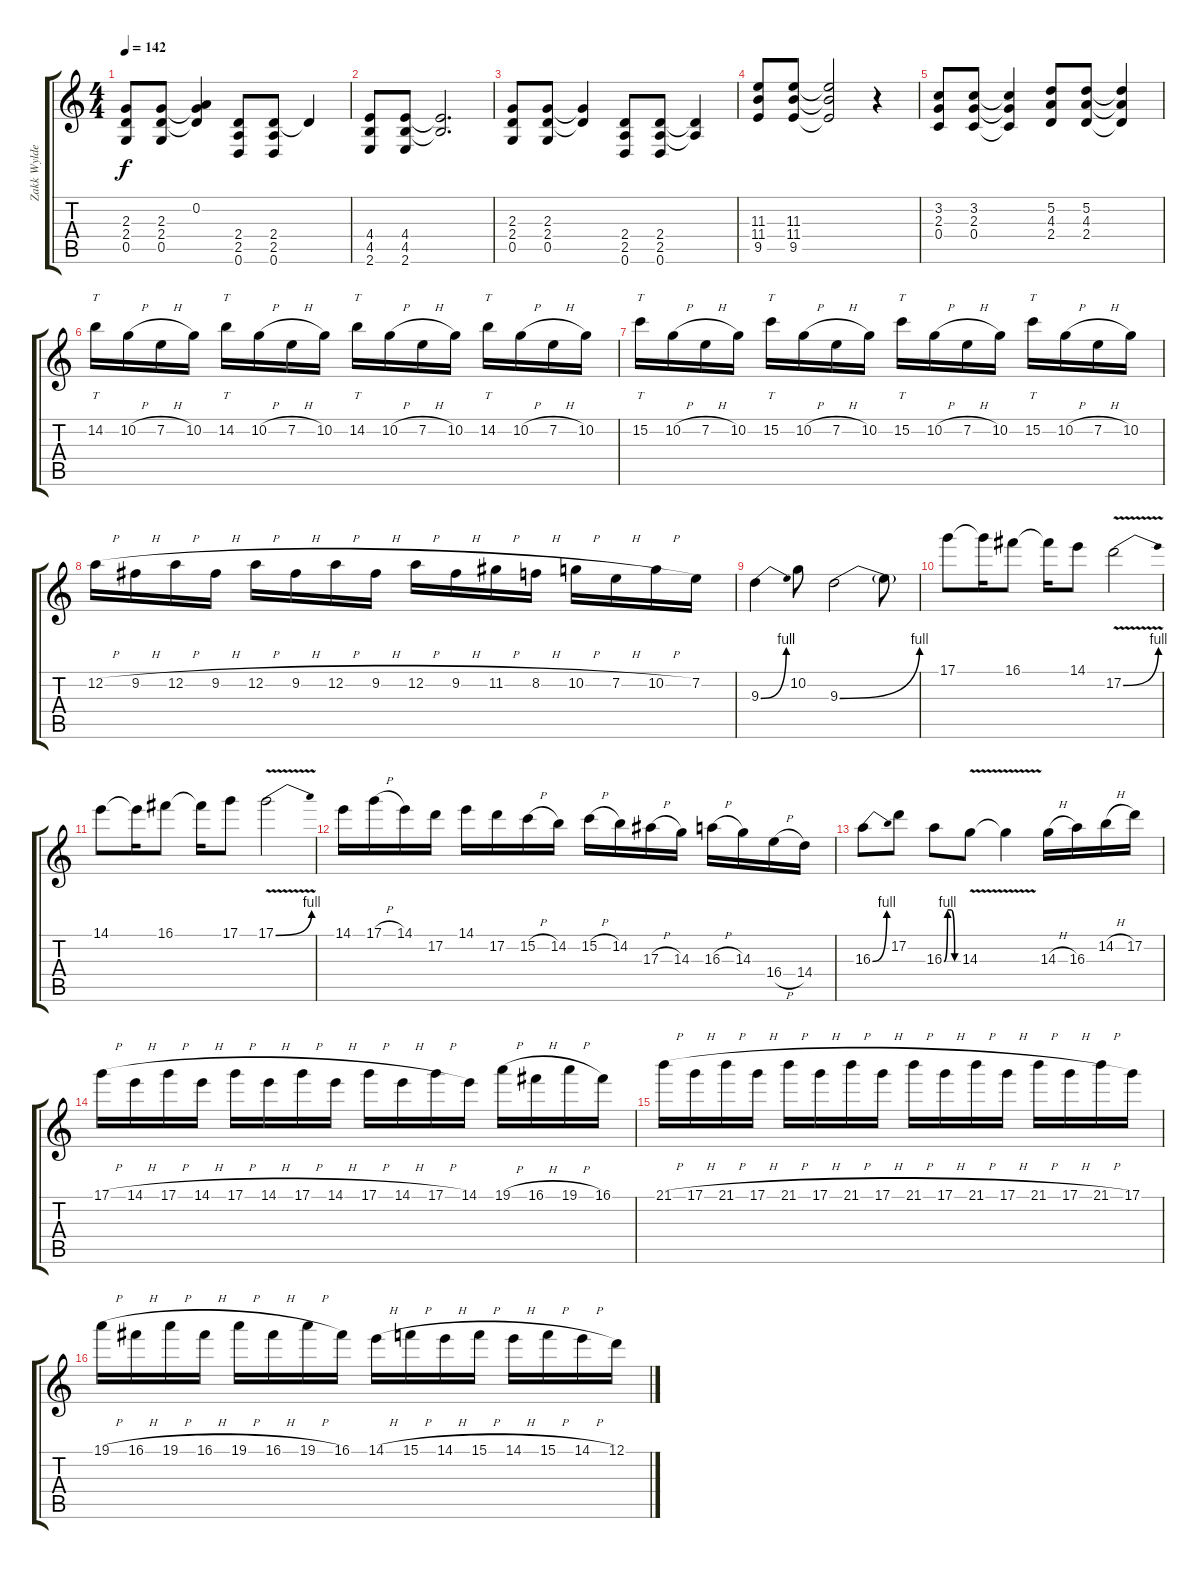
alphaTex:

\track ("Zakk Wylde" "Zakk Wylde") {instrument distortionguitar}
\staff {score tabs}
\tuning (D4 A3 F3 C3 G2 D2) {hide}
\ts (4 4)
\tempo 142
\clef g2
\ks c
(2.3 2.4 0.5).8{dy f} (2.3 2.4 0.5).8 (0.2 2.3{t} 2.4{t}).4 (2.4 2.5 0.6).8 (2.4 2.5 0.6).8 2.4{t}.4 |
(4.4 4.5 2.6).8 (4.4 4.5 2.6).8 (4.4{t} 4.5{t}).2{d} |
(2.3 2.4 0.5).8 (2.3 2.4 0.5).8 (2.3{t} 2.4{t}).4 (2.4 2.5 0.6).8 (2.4 2.5 0.6).8 (2.4{t} 2.5{t}).4 |
(11.3 11.4 9.5).8 (11.3 11.4 9.5).8 (11.3{t} 11.4{t} 9.5{t}).2 r.4 |
(3.2 2.3 0.4).8 (3.2 2.3 0.4).8 (3.2{t} 2.3{t} 0.4{t}).4 (5.2 4.3 2.4).8 (5.2 4.3 2.4).8 (5.2{t} 4.3{t} 2.4{t}).4 |
14.2.16{tt} 10.2{h}.16 7.2{h}.16 10.2.16 14.2.16{tt} 10.2{h}.16 7.2{h}.16 10.2.16 14.2.16{tt} 10.2{h}.16 7.2{h}.16 10.2.16 14.2.16{tt} 10.2{h}.16 7.2{h}.16 10.2.16 |
15.2.16{tt} 10.2{h}.16 7.2{h}.16 10.2.16 15.2.16{tt} 10.2{h}.16 7.2{h}.16 10.2.16 15.2.16{tt} 10.2{h}.16 7.2{h}.16 10.2.16 15.2.16{tt} 10.2{h}.16 7.2{h}.16 10.2.16 |
12.2{h}.16 9.2{h}.16 12.2{h}.16 9.2{h}.16 12.2{h}.16 9.2{h}.16 12.2{h}.16 9.2{h}.16 12.2{h}.16 9.2{h}.16 11.2{h}.16 8.2{h}.16 10.2{h}.16 7.2{h}.16 10.2{h}.16 7.2.16 |
9.3{be (bend 0 0 60 4)}.4 10.2.8 9.3{be (bend 0 0 60 4)}.2 9.3{t}.8 |
17.1.8 17.1{t}.16 16.1.8 16.1{t}.16 14.1.8 17.2{be (bend 0 0 60 4) v}.2 |
14.1.8 14.1{t}.16 16.1.8 16.1{t}.16 17.1.8 17.1{be (bend 0 0 60 4) v}.2 |
14.1.16 17.1{h}.16 14.1.16 17.2.16 14.1.16 17.2.16 15.2{h}.16 14.2.16 15.2{h}.16 14.2.16 17.3{h}.16 14.3.16 16.3{h}.16 14.3.16 16.4{h}.16 14.4.16 |
16.3{be (bend 0 0 60 4)}.8 17.2.8 16.3{be (custom 0 0 15 4 30 4 45 0 60 0)}.8 14.3{v}.8 14.3{t}.4 14.3{h}.16 16.3.16 14.2{h}.16 17.2.16 |
17.1{h}.16 14.1{h}.16 17.1{h}.16 14.1{h}.16 17.1{h}.16 14.1{h}.16 17.1{h}.16 14.1{h}.16 17.1{h}.16 14.1{h}.16 17.1{h}.16 14.1.16 19.1{h}.16 16.1{h}.16 19.1{h}.16 16.1.16 |
21.1{h}.16 17.1{h}.16 21.1{h}.16 17.1{h}.16 21.1{h}.16 17.1{h}.16 21.1{h}.16 17.1{h}.16 21.1{h}.16 17.1{h}.16 21.1{h}.16 17.1{h}.16 21.1{h}.16 17.1{h}.16 21.1{h}.16 17.1.16 |
19.1{h}.16 16.1{h}.16 19.1{h}.16 16.1{h}.16 19.1{h}.16 16.1{h}.16 19.1{h}.16 16.1.16 14.1{h}.16 15.1{h}.16 14.1{h}.16 15.1{h}.16 14.1{h}.16 15.1{h}.16 14.1{h}.16 12.1.16
